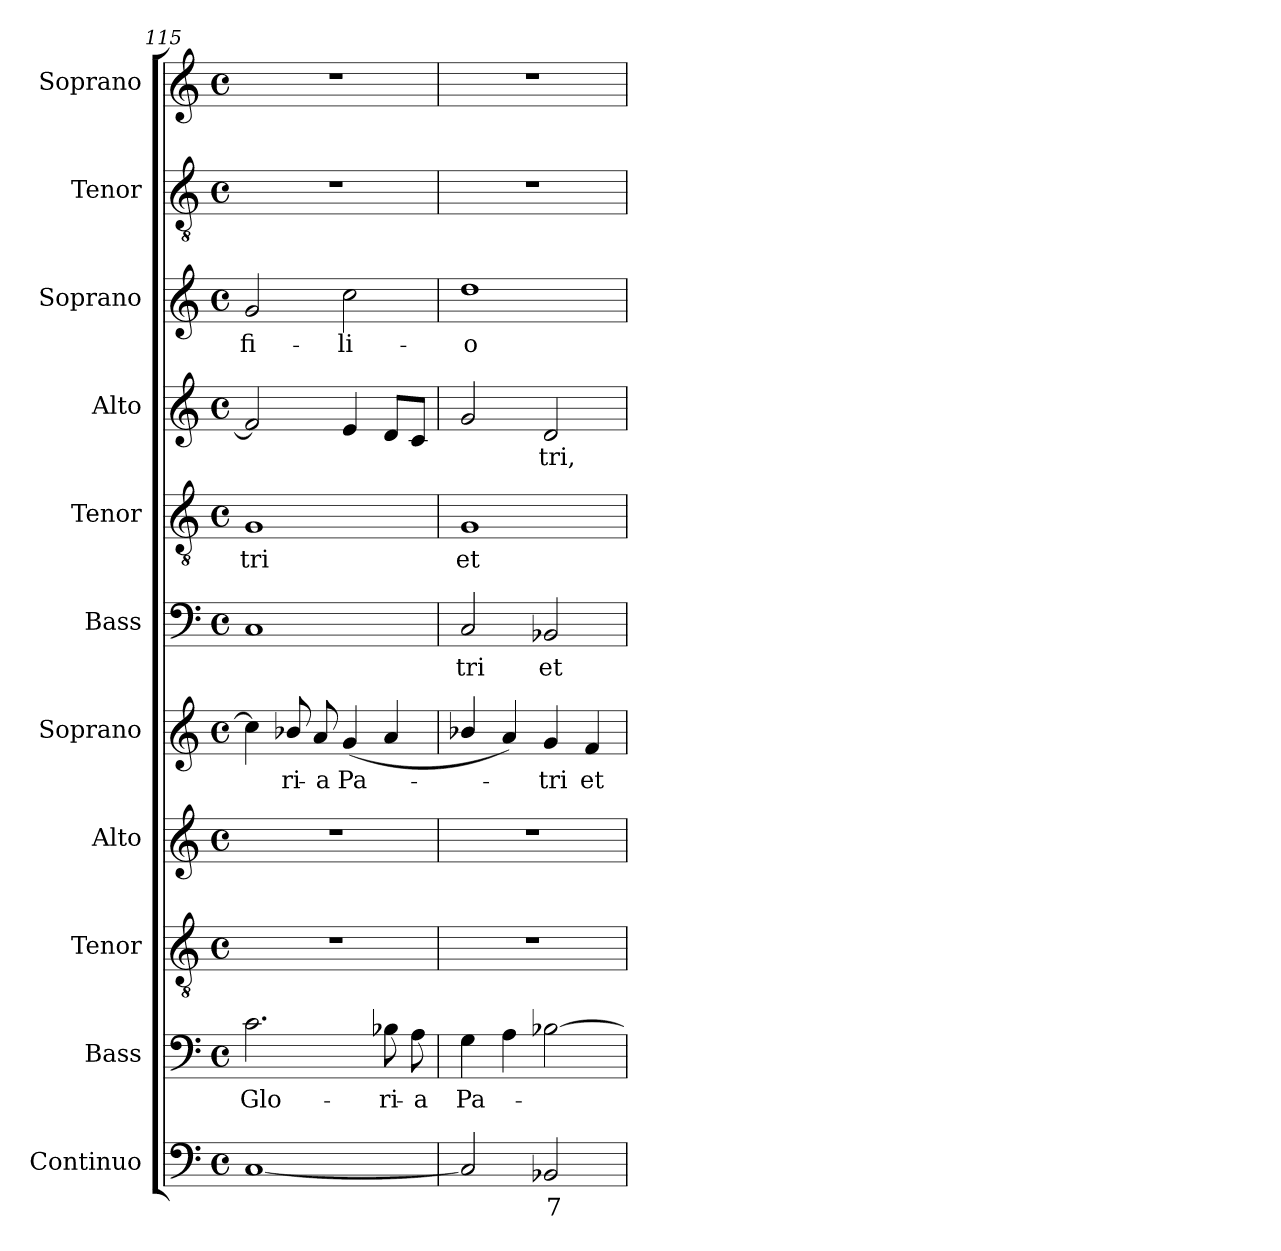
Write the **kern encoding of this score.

**kern	**text	**kern	**text	**kern	**kern	**kern	**text	**kern	**text	**kern	**text	**kern	**text	**kern	**text	**kern	**kern
*part11	*part11	*part10	*part10	*part9	*part8	*part7	*part7	*part6	*part6	*part5	*part5	*part4	*part4	*part3	*part3	*part2	*part1
*staff11	*staff11	*staff10	*staff10	*staff9	*staff8	*staff7	*staff7	*staff6	*staff6	*staff5	*staff5	*staff4	*staff4	*staff3	*staff3	*staff2	*staff1
*I"Continuo	*	*I"Bass	*	*I"Tenor	*I"Alto	*I"Soprano	*	*I"Bass	*	*I"Tenor	*	*I"Alto	*	*I"Soprano	*	*I"Tenor	*I"Soprano
*I'Cont.	*	*I'B.	*	*I'T.	*I'A.	*I'S.	*	*I'B.	*	*I'T.	*	*I'A.	*	*I'S.	*	*I'T.	*I'S.
!!LO:PB:g=z
*clefF4	*	*clefF4	*	*clefGv2	*clefG2	*clefG2	*	*clefF4	*	*clefGv2	*	*clefG2	*	*clefG2	*	*clefGv2	*clefG2
*	*	*	*	*ITrd7c12	*	*	*	*	*	*ITrd7c12	*	*	*	*	*	*ITrd7c12	*
*k[]	*	*k[]	*	*k[]	*k[]	*k[]	*	*k[]	*	*k[]	*	*k[]	*	*k[]	*	*k[]	*k[]
*C:	*	*C:	*	*C:	*C:	*C:	*	*C:	*	*C:	*	*C:	*	*C:	*	*C:	*C:
*M4/4	*	*M4/4	*	*M4/4	*M4/4	*M4/4	*	*M4/4	*	*M4/4	*	*M4/4	*	*M4/4	*	*M4/4	*M4/4
*met(c)	*	*met(c)	*	*met(c)	*met(c)	*met(c)	*	*met(c)	*	*met(c)	*	*met(c)	*	*met(c)	*	*met(c)	*met(c)
=115	=115	=115	=115	=115	=115	=115	=115	=115	=115	=115	=115	=115	=115	=115	=115	=115	=115
!	!	!	!LO:LY:b:color=#000000	!	!	!	!	!	!	!	!	!	!	!	!	!	!
!	!	!	!	!	!	!	!	!	!	!	!LO:LY:b:color=#000000	!	!	!	!	!	!
!	!	!	!	!	!	!	!	!	!	!	!	!	!	!	!LO:LY:b:color=#000000	!	!
[1Ci	.	2.ci\	Glo-	1r	1r	4cci\]	.	1Ci	.	1GGi	-tri	2fi/]	.	2gi/	fi-	1r	1r
!	!	!	!	!	!	!	!LO:LY:b:color=#000000	!	!	!	!	!	!	!	!	!	!
.	.	.	.	.	.	8b-Xi/	-ri-	.	.	.	.	.	.	.	.	.	.
!	!	!	!	!	!	!	!LO:LY:b:color=#000000	!	!	!	!	!	!	!	!	!	!
.	.	.	.	.	.	8ai/	-a	.	.	.	.	.	.	.	.	.	.
!	!	!	!	!	!	!	!LO:LY:b:color=#000000	!	!	!	!	!	!	!	!	!	!
!	!	!	!	!	!	!	!	!	!	!	!	!	!	!	!LO:LY:b:color=#000000	!	!
.	.	.	.	.	.	(4gi/	Pa-	.	.	.	.	4ei/	.	2cci\	-li-	.	.
!	!	!	!LO:LY:b:color=#000000	!	!	!	!	!	!	!	!	!	!	!	!	!	!
.	.	8B-Xi\	-ri-	.	.	4ai/	.	.	.	.	.	8di/L	.	.	.	.	.
!	!	!	!LO:LY:b:color=#000000	!	!	!	!	!	!	!	!	!	!	!	!	!	!
.	.	8Ai\	-a	.	.	.	.	.	.	.	.	8ci/J	.	.	.	.	.
=116	=116	=116	=116	=116	=116	=116	=116	=116	=116	=116	=116	=116	=116	=116	=116	=116	=116
!	!	!	!LO:LY:b:color=#000000	!	!	!	!	!	!	!	!	!	!	!	!	!	!
!	!	!	!	!	!	!	!	!	!LO:LY:b:color=#000000	!	!	!	!	!	!	!	!
!	!	!	!	!	!	!	!	!	!	!	!LO:LY:b:color=#000000	!	!	!	!	!	!
!	!	!	!	!	!	!	!	!	!	!	!	!	!	!	!LO:LY:b:color=#000000	!	!
2Ci/]	.	4Gi\	Pa-	1r	1r	4b-Xi/	.	2Ci/	-tri	1GGi	et	2gi/	.	1ddi	-o	1r	1r
.	.	4Ai\	.	.	.	4ai/)	.	.	.	.	.	.	.	.	.	.	.
!	!LO:LY:b:color=#000000	!	!	!	!	!	!	!	!	!	!	!	!	!	!	!	!
!	!	!	!	!	!	!	!LO:LY:b:color=#000000	!	!	!	!	!	!	!	!	!	!
!	!	!	!	!	!	!	!	!	!LO:LY:b:color=#000000	!	!	!	!	!	!	!	!
!	!	!	!	!	!	!	!	!	!	!	!	!	!LO:LY:b:color=#000000	!	!	!	!
2BB-Xi/	7	[2B-Xi\	.	.	.	4gi/	-tri	2BB-Xi/	et	.	.	2di/	-tri,	.	.	.	.
!	!	!	!	!	!	!	!LO:LY:b:color=#000000	!	!	!	!	!	!	!	!	!	!
.	.	.	.	.	.	4fi/	et	.	.	.	.	.	.	.	.	.	.
=	=	=	=	=	=	=	=	=	=	=	=	=	=	=	=	=	=
*-	*-	*-	*-	*-	*-	*-	*-	*-	*-	*-	*-	*-	*-	*-	*-	*-	*-
